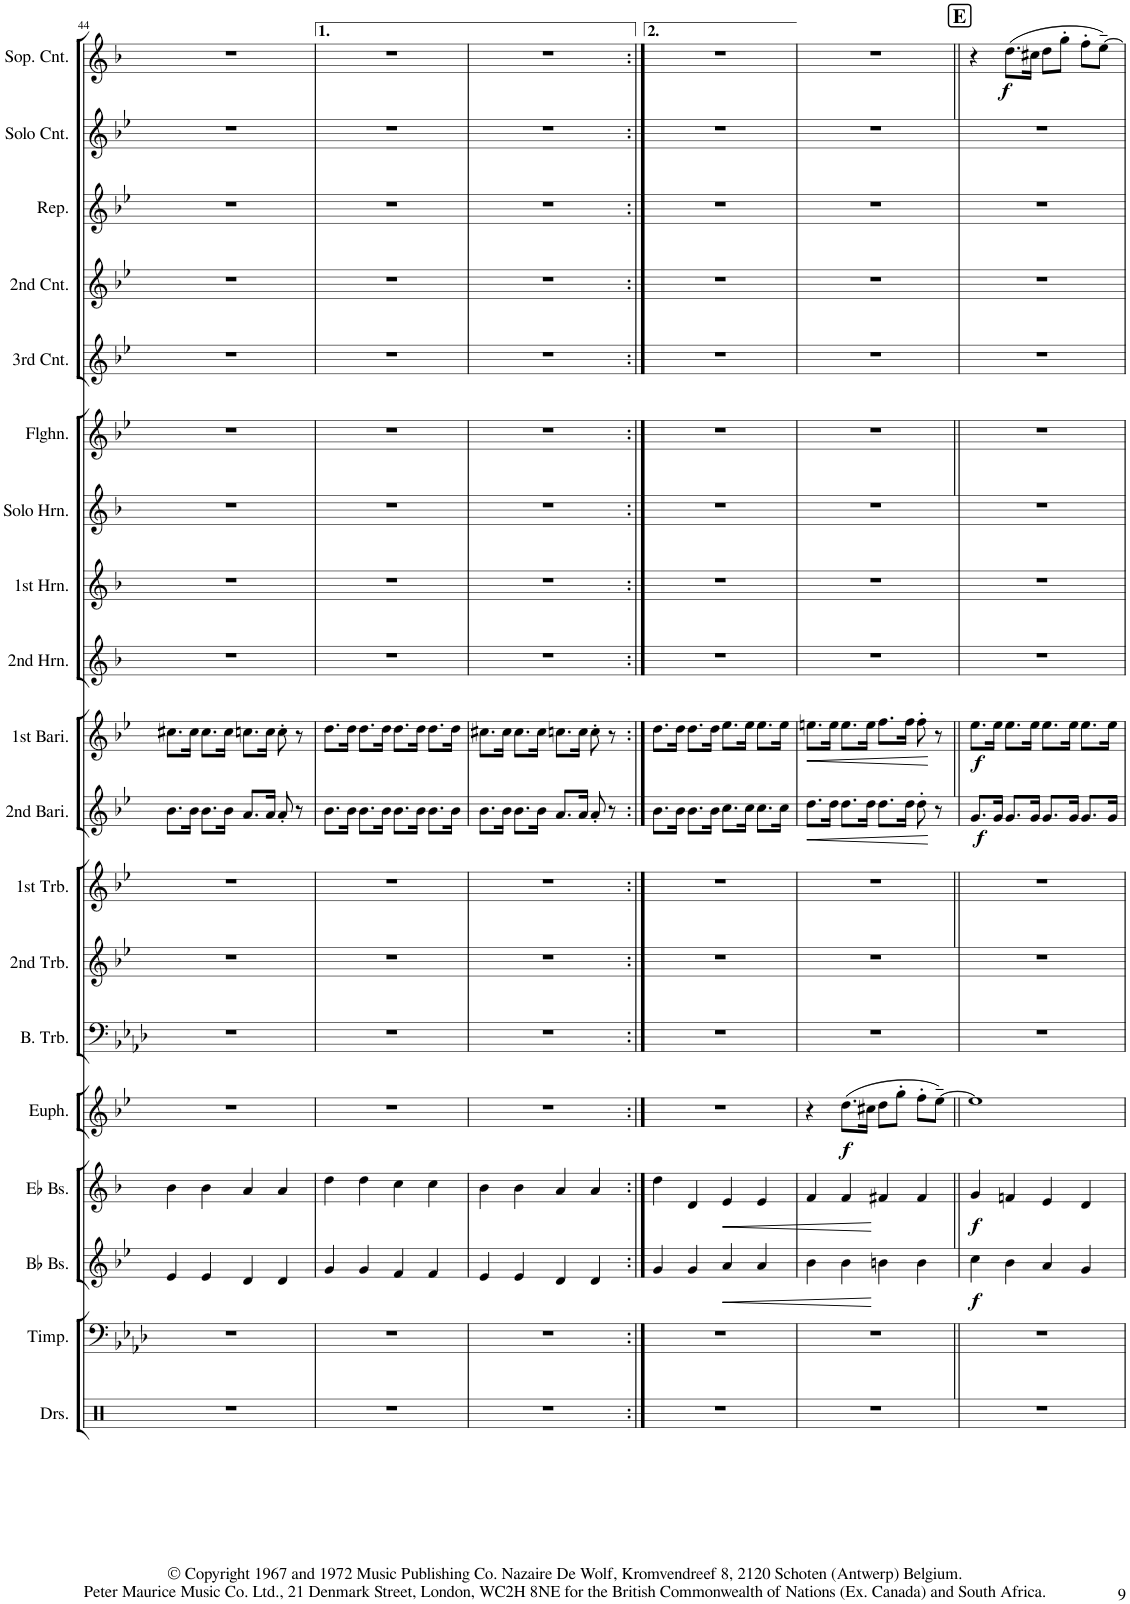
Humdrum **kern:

**kern	**kern	**kern	**dynam	**kern	**dynam	**kern	**dynam	**kern	**kern	**kern	**kern	**dynam	**kern	**dynam	**kern	**kern	**kern	**kern	**kern	**kern	**kern	**kern	**kern	**dynam
*part19	*part18	*part17	*part17	*part16	*part16	*part15	*part15	*part14	*part13	*part12	*part11	*part11	*part10	*part10	*part9	*part8	*part7	*part6	*part5	*part4	*part3	*part2	*part1	*part1
*staff19	*staff18	*staff17	*staff17	*staff16	*staff16	*staff15	*staff15	*staff14	*staff13	*staff12	*staff11	*staff11	*staff10	*staff10	*staff9	*staff8	*staff7	*staff6	*staff5	*staff4	*staff3	*staff2	*staff1	*staff1
*I"Drumset	*I"Timpani	*I"Bb Bass	*	*I"Eb Bass	*	*I"Euphonium	*	*I"Bass Trombone	*I"2nd Trombone	*I"1st Trombone	*I"2nd Baritone	*	*I"1st Baritone	*	*I"2nd Horn	*I"1st Horn	*I"Solo Horn	*I"Flugelhorn	*I"3rd Cornet	*I"2nd Cornet	*I"Repiano	*I"Solo Cornet	*I"Soprano Cornet	*
*I'Drs.	*I'Timp.	*I'Bb Bs.	*	*I'Eb Bs.	*	*I'Euph.	*	*I'B. Trb.	*I'2nd Trb.	*I'1st Trb.	*I'2nd Bari.	*	*I'1st Bari.	*	*I'2nd Hrn.	*I'1st Hrn.	*I'Solo Hrn.	*I'Flghn.	*I'3rd Cnt.	*I'2nd Cnt.	*I'Rep.	*I'Solo Cnt.	*I'Sop. Cnt.	*
!!LO:PB:g=z
*clefX	*clefF4	*clefG2	*	*clefG2	*	*clefG2	*	*clefF4	*clefG2	*clefG2	*clefG2	*	*clefG2	*	*clefG2	*clefG2	*clefG2	*clefG2	*clefG2	*clefG2	*clefG2	*clefG2	*clefG2	*
*	*	*Trd15c26	*	*Trd12c21	*	*Trd8c14	*	*Trd7c12	*Trd1c2	*Trd1c2	*Trd1c2	*	*Trd1c2	*	*Trd5c9	*Trd5c9	*Trd5c9	*Trd1c2	*Trd1c2	*Trd1c2	*Trd1c2	*Trd1c2	*Trd-2c-3	*
*k[]	*k[b-e-a-d-]	*k[b-e-]	*	*k[b-]	*	*k[b-e-]	*	*k[b-e-a-d-]	*k[b-e-]	*k[b-e-]	*k[b-e-]	*	*k[b-e-]	*	*k[b-]	*k[b-]	*k[b-]	*k[b-e-]	*k[b-e-]	*k[b-e-]	*k[b-e-]	*k[b-e-]	*k[b-]	*
*M2/2	*M2/2	*M2/2	*	*M2/2	*	*M2/2	*	*M2/2	*M2/2	*M2/2	*M2/2	*	*M2/2	*	*M2/2	*M2/2	*M2/2	*M2/2	*M2/2	*M2/2	*M2/2	*M2/2	*M2/2	*
*met(c|)	*met(c|)	*met(c|)	*	*met(c|)	*	*met(c|)	*	*met(c|)	*met(c|)	*met(c|)	*met(c|)	*	*met(c|)	*	*met(c|)	*met(c|)	*met(c|)	*met(c|)	*met(c|)	*met(c|)	*met(c|)	*met(c|)	*met(c|)	*
=44	=44	=44	=44	=44	=44	=44	=44	=44	=44	=44	=44	=44	=44	=44	=44	=44	=44	=44	=44	=44	=44	=44	=44	=44
1r	1r	4e-/	.	4b-\	.	1r	.	1r	1r	1r	8.b-\L	.	8.cc#X\L	.	1r	1r	1r	1r	1r	1r	1r	1r	1r	.
.	.	.	.	.	.	.	.	.	.	.	16b-\Jk	.	16cc#\Jk	.	.	.	.	.	.	.	.	.	.	.
.	.	4e-/	.	4b-\	.	.	.	.	.	.	8.b-\L	.	8.cc#\L	.	.	.	.	.	.	.	.	.	.	.
.	.	.	.	.	.	.	.	.	.	.	16b-\Jk	.	16cc#\Jk	.	.	.	.	.	.	.	.	.	.	.
.	.	4d/	.	4a/	.	.	.	.	.	.	8.a/L	.	8.ccn\L	.	.	.	.	.	.	.	.	.	.	.
.	.	.	.	.	.	.	.	.	.	.	16a/Jk	.	16cc\Jk	.	.	.	.	.	.	.	.	.	.	.
.	.	4d/	.	4a/	.	.	.	.	.	.	8a'/	.	8cc'\	.	.	.	.	.	.	.	.	.	.	.
.	.	.	.	.	.	.	.	.	.	.	8r	.	8r	.	.	.	.	.	.	.	.	.	.	.
=45	=45	=45	=45	=45	=45	=45	=45	=45	=45	=45	=45	=45	=45	=45	=45	=45	=45	=45	=45	=45	=45	=45	=45	=45
1r	1r	4g/	.	4dd\	.	1r	.	1r	1r	1r	8.b-\L	.	8.dd\L	.	1r	1r	1r	1r	1r	1r	1r	1r	1r	.
.	.	.	.	.	.	.	.	.	.	.	16b-\Jk	.	16dd\Jk	.	.	.	.	.	.	.	.	.	.	.
.	.	4g/	.	4dd\	.	.	.	.	.	.	8.b-\L	.	8.dd\L	.	.	.	.	.	.	.	.	.	.	.
.	.	.	.	.	.	.	.	.	.	.	16b-\Jk	.	16dd\Jk	.	.	.	.	.	.	.	.	.	.	.
.	.	4f/	.	4cc\	.	.	.	.	.	.	8.b-\L	.	8.dd\L	.	.	.	.	.	.	.	.	.	.	.
.	.	.	.	.	.	.	.	.	.	.	16b-\Jk	.	16dd\Jk	.	.	.	.	.	.	.	.	.	.	.
.	.	4f/	.	4cc\	.	.	.	.	.	.	8.b-\L	.	8.dd\L	.	.	.	.	.	.	.	.	.	.	.
.	.	.	.	.	.	.	.	.	.	.	16b-\Jk	.	16dd\Jk	.	.	.	.	.	.	.	.	.	.	.
=46	=46	=46	=46	=46	=46	=46	=46	=46	=46	=46	=46	=46	=46	=46	=46	=46	=46	=46	=46	=46	=46	=46	=46	=46
1r	1r	4e-/	.	4b-\	.	1r	.	1r	1r	1r	8.b-\L	.	8.cc#X\L	.	1r	1r	1r	1r	1r	1r	1r	1r	1r	.
.	.	.	.	.	.	.	.	.	.	.	16b-\Jk	.	16cc#\Jk	.	.	.	.	.	.	.	.	.	.	.
.	.	4e-/	.	4b-\	.	.	.	.	.	.	8.b-\L	.	8.cc#\L	.	.	.	.	.	.	.	.	.	.	.
.	.	.	.	.	.	.	.	.	.	.	16b-\Jk	.	16cc#\Jk	.	.	.	.	.	.	.	.	.	.	.
.	.	4d/	.	4a/	.	.	.	.	.	.	8.a/L	.	8.ccn\L	.	.	.	.	.	.	.	.	.	.	.
.	.	.	.	.	.	.	.	.	.	.	16a/Jk	.	16cc\Jk	.	.	.	.	.	.	.	.	.	.	.
.	.	4d/	.	4a/	.	.	.	.	.	.	8a'/	.	8cc'\	.	.	.	.	.	.	.	.	.	.	.
.	.	.	.	.	.	.	.	.	.	.	8r	.	8r	.	.	.	.	.	.	.	.	.	.	.
=47:|!	=47:|!	=47:|!	=47:|!	=47:|!	=47:|!	=47:|!	=47:|!	=47:|!	=47:|!	=47:|!	=47:|!	=47:|!	=47:|!	=47:|!	=47:|!	=47:|!	=47:|!	=47:|!	=47:|!	=47:|!	=47:|!	=47:|!	=47:|!	=47:|!
1r	1r	4g/	.	4dd\	.	1r	.	1r	1r	1r	8.b-\L	.	8.dd\L	.	1r	1r	1r	1r	1r	1r	1r	1r	1r	.
.	.	.	.	.	.	.	.	.	.	.	16b-\Jk	.	16dd\Jk	.	.	.	.	.	.	.	.	.	.	.
.	.	4g/	.	4d/	.	.	.	.	.	.	8.b-\L	.	8.dd\L	.	.	.	.	.	.	.	.	.	.	.
.	.	.	.	.	.	.	.	.	.	.	16b-\Jk	.	16dd\Jk	.	.	.	.	.	.	.	.	.	.	.
!	!	!	!LO:HP:b	!	!LO:HP:b	!	!	!	!	!	!	!	!	!	!	!	!	!	!	!	!	!	!	!
.	.	4a/	<	4e/	<	.	.	.	.	.	8.cc\L	.	8.ee-\L	.	.	.	.	.	.	.	.	.	.	.
.	.	.	.	.	.	.	.	.	.	.	16cc\Jk	.	16ee-\Jk	.	.	.	.	.	.	.	.	.	.	.
.	.	4a/	.	4e/	.	.	.	.	.	.	8.cc\L	.	8.ee-\L	.	.	.	.	.	.	.	.	.	.	.
.	.	.	.	.	.	.	.	.	.	.	16cc\Jk	.	16ee-\Jk	.	.	.	.	.	.	.	.	.	.	.
=48	=48	=48	=48	=48	=48	=48	=48	=48	=48	=48	=48	=48	=48	=48	=48	=48	=48	=48	=48	=48	=48	=48	=48	=48
!	!	!	!	!	!	!	!	!	!	!	!	!LO:HP:b	!	!LO:HP:b	!	!	!	!	!	!	!	!	!	!
1r	1r	4b-\	.	4f/	.	4r	.	1r	1r	1r	8.dd\L	<	8.een\L	<	1r	1r	1r	1r	1r	1r	1r	1r	1r	.
.	.	.	.	.	.	.	.	.	.	.	16dd\Jk	.	16ee\Jk	.	.	.	.	.	.	.	.	.	.	.
!	!	!	!	!	!	!	!LO:DY:b	!	!	!	!	!	!	!	!	!	!	!	!	!	!	!	!	!
.	.	4b-\	.	4f/	.	(8.dd\L	f	.	.	.	8.dd\L	.	8.ee\L	.	.	.	.	.	.	.	.	.	.	.
.	.	.	.	.	.	16cc#X\Jk	.	.	.	.	16dd\Jk	.	16ee\Jk	.	.	.	.	.	.	.	.	.	.	.
.	.	4bn\	[	4f#X/	[	8dd\L	.	.	.	.	8.dd\L	.	8.ff\L	.	.	.	.	.	.	.	.	.	.	.
.	.	.	.	.	.	8gg'\J	.	.	.	.	.	.	.	.	.	.	.	.	.	.	.	.	.	.
.	.	.	.	.	.	.	.	.	.	.	16dd\Jk	.	16ff\Jk	.	.	.	.	.	.	.	.	.	.	.
.	.	4b\	.	4f#/	.	8ff'\L	.	.	.	.	8dd'\	.	8ff'\	.	.	.	.	.	.	.	.	.	.	.
.	.	.	.	.	.	[8ee-~\J)	.	.	.	.	8r	[	8r	[	.	.	.	.	.	.	.	.	.	.
!!LO:REH:place=s1:a:B:cj:fs=14:t=E
=49||	=49||	=49||	=49||	=49||	=49||	=49||	=49||	=49||	=49||	=49||	=49||	=49||	=49||	=49||	=49||	=49||	=49||	=49||	=49||	=49||	=49||	=49||	=49||	=49||
!	!	!	!LO:DY:b	!	!LO:DY:b	!	!	!	!	!	!	!LO:DY:b	!	!LO:DY:b	!	!	!	!	!	!	!	!	!	!
1r	1r	4cc\	f	4g/	f	1ee-]	.	1r	1r	1r	8.g/L	f	8.ee-\L	f	1r	1r	1r	1r	1r	1r	1r	1r	4r	.
.	.	.	.	.	.	.	.	.	.	.	16g/Jk	.	16ee-\Jk	.	.	.	.	.	.	.	.	.	.	.
!	!	!	!	!	!	!	!	!	!	!	!	!	!	!	!	!	!	!	!	!	!	!	!	!LO:DY:b
.	.	4b-\	.	4fn/	.	.	.	.	.	.	8.g/L	.	8.ee-\L	.	.	.	.	.	.	.	.	.	(8.dd\L	f
.	.	.	.	.	.	.	.	.	.	.	16g/Jk	.	16ee-\Jk	.	.	.	.	.	.	.	.	.	16cc#X\Jk	.
.	.	4a/	.	4e/	.	.	.	.	.	.	8.g/L	.	8.ee-\L	.	.	.	.	.	.	.	.	.	8dd\L	.
.	.	.	.	.	.	.	.	.	.	.	.	.	.	.	.	.	.	.	.	.	.	.	8gg'\J	.
.	.	.	.	.	.	.	.	.	.	.	16g/Jk	.	16ee-\Jk	.	.	.	.	.	.	.	.	.	.	.
.	.	4g/	.	4d/	.	.	.	.	.	.	8.g/L	.	8.ee-\L	.	.	.	.	.	.	.	.	.	8ff'\L	.
.	.	.	.	.	.	.	.	.	.	.	.	.	.	.	.	.	.	.	.	.	.	.	[8ee~\J)	.
.	.	.	.	.	.	.	.	.	.	.	16g/Jk	.	16ee-\Jk	.	.	.	.	.	.	.	.	.	.	.
=	=	=	=	=	=	=	=	=	=	=	=	=	=	=	=	=	=	=	=	=	=	=	=	=
*-	*-	*-	*-	*-	*-	*-	*-	*-	*-	*-	*-	*-	*-	*-	*-	*-	*-	*-	*-	*-	*-	*-	*-	*-
